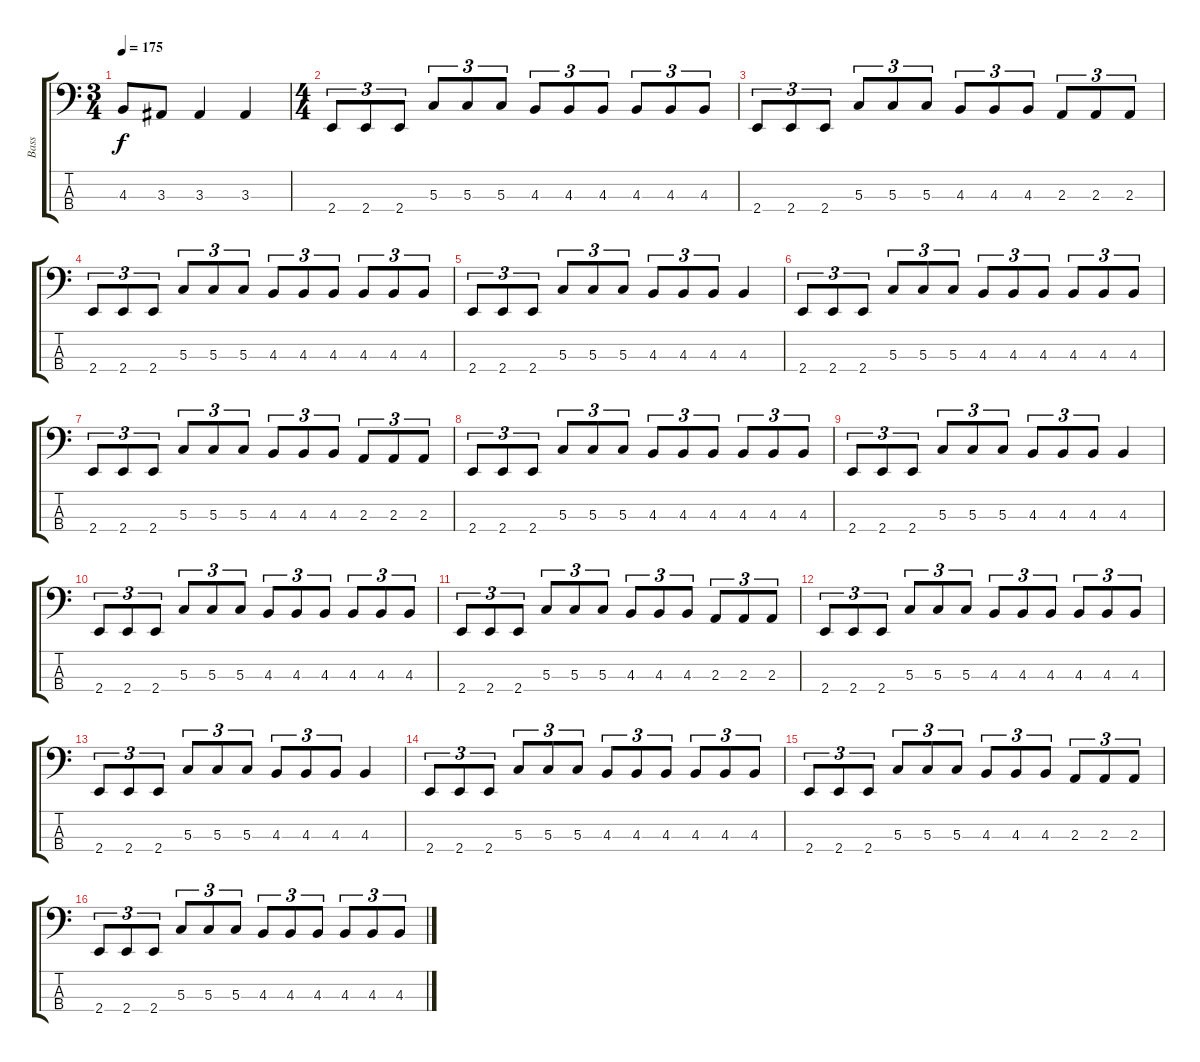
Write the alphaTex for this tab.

\track ("Bass" "Bass") {instrument electricbasspick}
\staff {score tabs}
\tuning (F2 C2 G1 D1) {hide}
\ts (3 4)
\tempo 175
\clef f4
\ks c
4.3.8{dy f} 3.3.8 3.3.4 3.3.4 |
\ts (4 4)
2.4.8{tu (3 2)} 2.4.8{tu (3 2)} 2.4.8{tu (3 2)} 5.3.8{tu (3 2)} 5.3.8{tu (3 2)} 5.3.8{tu (3 2)} 4.3.8{tu (3 2)} 4.3.8{tu (3 2)} 4.3.8{tu (3 2)} 4.3.8{tu (3 2)} 4.3.8{tu (3 2)} 4.3.8{tu (3 2)} |
2.4.8{tu (3 2)} 2.4.8{tu (3 2)} 2.4.8{tu (3 2)} 5.3.8{tu (3 2)} 5.3.8{tu (3 2)} 5.3.8{tu (3 2)} 4.3.8{tu (3 2)} 4.3.8{tu (3 2)} 4.3.8{tu (3 2)} 2.3.8{tu (3 2)} 2.3.8{tu (3 2)} 2.3.8{tu (3 2)} |
2.4.8{tu (3 2)} 2.4.8{tu (3 2)} 2.4.8{tu (3 2)} 5.3.8{tu (3 2)} 5.3.8{tu (3 2)} 5.3.8{tu (3 2)} 4.3.8{tu (3 2)} 4.3.8{tu (3 2)} 4.3.8{tu (3 2)} 4.3.8{tu (3 2)} 4.3.8{tu (3 2)} 4.3.8{tu (3 2)} |
2.4.8{tu (3 2)} 2.4.8{tu (3 2)} 2.4.8{tu (3 2)} 5.3.8{tu (3 2)} 5.3.8{tu (3 2)} 5.3.8{tu (3 2)} 4.3.8{tu (3 2)} 4.3.8{tu (3 2)} 4.3.8{tu (3 2)} 4.3.4 |
2.4.8{tu (3 2)} 2.4.8{tu (3 2)} 2.4.8{tu (3 2)} 5.3.8{tu (3 2)} 5.3.8{tu (3 2)} 5.3.8{tu (3 2)} 4.3.8{tu (3 2)} 4.3.8{tu (3 2)} 4.3.8{tu (3 2)} 4.3.8{tu (3 2)} 4.3.8{tu (3 2)} 4.3.8{tu (3 2)} |
2.4.8{tu (3 2)} 2.4.8{tu (3 2)} 2.4.8{tu (3 2)} 5.3.8{tu (3 2)} 5.3.8{tu (3 2)} 5.3.8{tu (3 2)} 4.3.8{tu (3 2)} 4.3.8{tu (3 2)} 4.3.8{tu (3 2)} 2.3.8{tu (3 2)} 2.3.8{tu (3 2)} 2.3.8{tu (3 2)} |
2.4.8{tu (3 2)} 2.4.8{tu (3 2)} 2.4.8{tu (3 2)} 5.3.8{tu (3 2)} 5.3.8{tu (3 2)} 5.3.8{tu (3 2)} 4.3.8{tu (3 2)} 4.3.8{tu (3 2)} 4.3.8{tu (3 2)} 4.3.8{tu (3 2)} 4.3.8{tu (3 2)} 4.3.8{tu (3 2)} |
2.4.8{tu (3 2)} 2.4.8{tu (3 2)} 2.4.8{tu (3 2)} 5.3.8{tu (3 2)} 5.3.8{tu (3 2)} 5.3.8{tu (3 2)} 4.3.8{tu (3 2)} 4.3.8{tu (3 2)} 4.3.8{tu (3 2)} 4.3.4 |
2.4.8{tu (3 2)} 2.4.8{tu (3 2)} 2.4.8{tu (3 2)} 5.3.8{tu (3 2)} 5.3.8{tu (3 2)} 5.3.8{tu (3 2)} 4.3.8{tu (3 2)} 4.3.8{tu (3 2)} 4.3.8{tu (3 2)} 4.3.8{tu (3 2)} 4.3.8{tu (3 2)} 4.3.8{tu (3 2)} |
2.4.8{tu (3 2)} 2.4.8{tu (3 2)} 2.4.8{tu (3 2)} 5.3.8{tu (3 2)} 5.3.8{tu (3 2)} 5.3.8{tu (3 2)} 4.3.8{tu (3 2)} 4.3.8{tu (3 2)} 4.3.8{tu (3 2)} 2.3.8{tu (3 2)} 2.3.8{tu (3 2)} 2.3.8{tu (3 2)} |
2.4.8{tu (3 2)} 2.4.8{tu (3 2)} 2.4.8{tu (3 2)} 5.3.8{tu (3 2)} 5.3.8{tu (3 2)} 5.3.8{tu (3 2)} 4.3.8{tu (3 2)} 4.3.8{tu (3 2)} 4.3.8{tu (3 2)} 4.3.8{tu (3 2)} 4.3.8{tu (3 2)} 4.3.8{tu (3 2)} |
2.4.8{tu (3 2)} 2.4.8{tu (3 2)} 2.4.8{tu (3 2)} 5.3.8{tu (3 2)} 5.3.8{tu (3 2)} 5.3.8{tu (3 2)} 4.3.8{tu (3 2)} 4.3.8{tu (3 2)} 4.3.8{tu (3 2)} 4.3.4 |
2.4.8{tu (3 2)} 2.4.8{tu (3 2)} 2.4.8{tu (3 2)} 5.3.8{tu (3 2)} 5.3.8{tu (3 2)} 5.3.8{tu (3 2)} 4.3.8{tu (3 2)} 4.3.8{tu (3 2)} 4.3.8{tu (3 2)} 4.3.8{tu (3 2)} 4.3.8{tu (3 2)} 4.3.8{tu (3 2)} |
2.4.8{tu (3 2)} 2.4.8{tu (3 2)} 2.4.8{tu (3 2)} 5.3.8{tu (3 2)} 5.3.8{tu (3 2)} 5.3.8{tu (3 2)} 4.3.8{tu (3 2)} 4.3.8{tu (3 2)} 4.3.8{tu (3 2)} 2.3.8{tu (3 2)} 2.3.8{tu (3 2)} 2.3.8{tu (3 2)} |
2.4.8{tu (3 2)} 2.4.8{tu (3 2)} 2.4.8{tu (3 2)} 5.3.8{tu (3 2)} 5.3.8{tu (3 2)} 5.3.8{tu (3 2)} 4.3.8{tu (3 2)} 4.3.8{tu (3 2)} 4.3.8{tu (3 2)} 4.3.8{tu (3 2)} 4.3.8{tu (3 2)} 4.3.8{tu (3 2)}
